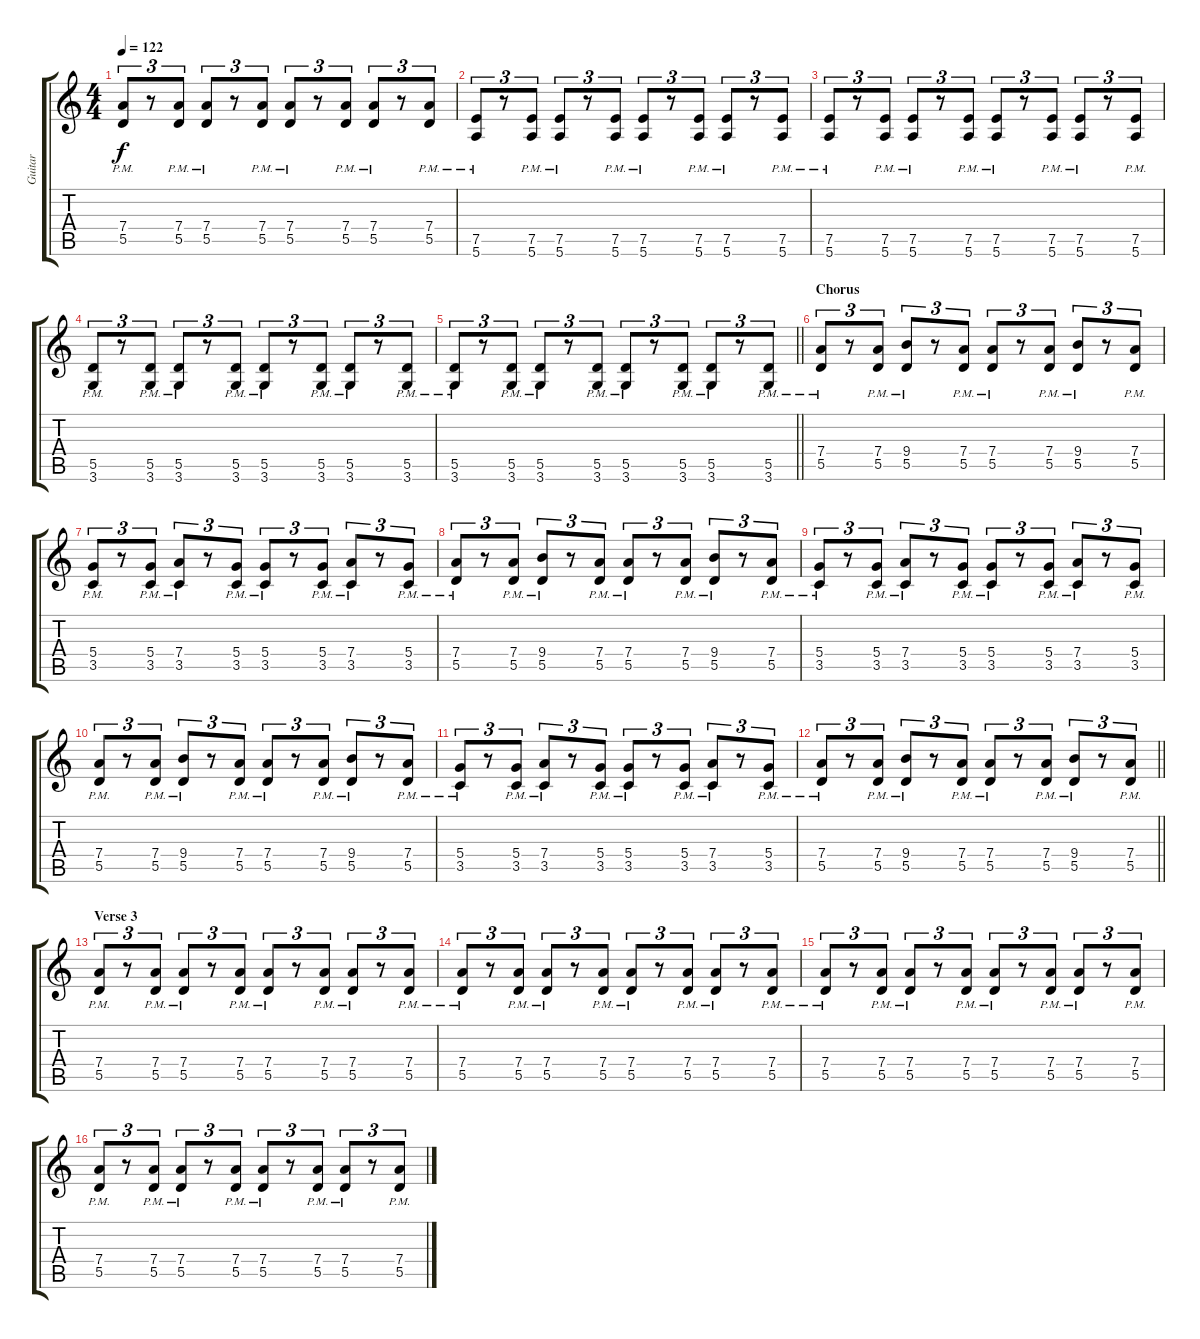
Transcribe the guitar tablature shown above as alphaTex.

\track ("Guitar" "Guitar") {instrument electricguitarmuted}
\staff {score tabs}
\tuning (E4 B3 G3 D3 A2 E2) {hide}
\ts (4 4)
\tempo 122
\clef g2
\ks c
(7.4{pm} 5.5{pm}).8{tu (3 2) dy f} r.8{tu (3 2)} (7.4{pm} 5.5{pm}).8{tu (3 2)} (7.4{pm} 5.5{pm}).8{tu (3 2)} r.8{tu (3 2)} (7.4{pm} 5.5{pm}).8{tu (3 2)} (7.4{pm} 5.5{pm}).8{tu (3 2)} r.8{tu (3 2)} (7.4{pm} 5.5{pm}).8{tu (3 2)} (7.4{pm} 5.5{pm}).8{tu (3 2)} r.8{tu (3 2)} (7.4{pm} 5.5{pm}).8{tu (3 2)} |
(7.5{pm} 5.6{pm}).8{tu (3 2)} r.8{tu (3 2)} (7.5{pm} 5.6{pm}).8{tu (3 2)} (7.5{pm} 5.6{pm}).8{tu (3 2)} r.8{tu (3 2)} (7.5{pm} 5.6{pm}).8{tu (3 2)} (7.5{pm} 5.6{pm}).8{tu (3 2)} r.8{tu (3 2)} (7.5{pm} 5.6{pm}).8{tu (3 2)} (7.5{pm} 5.6{pm}).8{tu (3 2)} r.8{tu (3 2)} (7.5{pm} 5.6{pm}).8{tu (3 2)} |
(7.5{pm} 5.6{pm}).8{tu (3 2)} r.8{tu (3 2)} (7.5{pm} 5.6{pm}).8{tu (3 2)} (7.5{pm} 5.6{pm}).8{tu (3 2)} r.8{tu (3 2)} (7.5{pm} 5.6{pm}).8{tu (3 2)} (7.5{pm} 5.6{pm}).8{tu (3 2)} r.8{tu (3 2)} (7.5{pm} 5.6{pm}).8{tu (3 2)} (7.5{pm} 5.6{pm}).8{tu (3 2)} r.8{tu (3 2)} (7.5{pm} 5.6{pm}).8{tu (3 2)} |
(5.5{pm} 3.6{pm}).8{tu (3 2)} r.8{tu (3 2)} (5.5{pm} 3.6{pm}).8{tu (3 2)} (5.5{pm} 3.6{pm}).8{tu (3 2)} r.8{tu (3 2)} (5.5{pm} 3.6{pm}).8{tu (3 2)} (5.5{pm} 3.6{pm}).8{tu (3 2)} r.8{tu (3 2)} (5.5{pm} 3.6{pm}).8{tu (3 2)} (5.5{pm} 3.6{pm}).8{tu (3 2)} r.8{tu (3 2)} (5.5{pm} 3.6{pm}).8{tu (3 2)} |
\barLineRight lightlight
(5.5{pm} 3.6{pm}).8{tu (3 2)} r.8{tu (3 2)} (5.5{pm} 3.6{pm}).8{tu (3 2)} (5.5{pm} 3.6{pm}).8{tu (3 2)} r.8{tu (3 2)} (5.5{pm} 3.6{pm}).8{tu (3 2)} (5.5{pm} 3.6{pm}).8{tu (3 2)} r.8{tu (3 2)} (5.5{pm} 3.6{pm}).8{tu (3 2)} (5.5{pm} 3.6{pm}).8{tu (3 2)} r.8{tu (3 2)} (5.5{pm} 3.6{pm}).8{tu (3 2)} |
\section ("" "Chorus")
(7.4{pm} 5.5{pm}).8{tu (3 2)} r.8{tu (3 2)} (7.4{pm} 5.5{pm}).8{tu (3 2)} (9.4{pm} 5.5{pm}).8{tu (3 2)} r.8{tu (3 2)} (7.4{pm} 5.5{pm}).8{tu (3 2)} (7.4{pm} 5.5{pm}).8{tu (3 2)} r.8{tu (3 2)} (7.4{pm} 5.5{pm}).8{tu (3 2)} (9.4{pm} 5.5{pm}).8{tu (3 2)} r.8{tu (3 2)} (7.4{pm} 5.5{pm}).8{tu (3 2)} |
(5.4{pm} 3.5{pm}).8{tu (3 2)} r.8{tu (3 2)} (5.4{pm} 3.5{pm}).8{tu (3 2)} (7.4{pm} 3.5{pm}).8{tu (3 2)} r.8{tu (3 2)} (5.4{pm} 3.5{pm}).8{tu (3 2)} (5.4{pm} 3.5{pm}).8{tu (3 2)} r.8{tu (3 2)} (5.4{pm} 3.5{pm}).8{tu (3 2)} (7.4{pm} 3.5{pm}).8{tu (3 2)} r.8{tu (3 2)} (5.4{pm} 3.5{pm}).8{tu (3 2)} |
(7.4{pm} 5.5{pm}).8{tu (3 2)} r.8{tu (3 2)} (7.4{pm} 5.5{pm}).8{tu (3 2)} (9.4{pm} 5.5{pm}).8{tu (3 2)} r.8{tu (3 2)} (7.4{pm} 5.5{pm}).8{tu (3 2)} (7.4{pm} 5.5{pm}).8{tu (3 2)} r.8{tu (3 2)} (7.4{pm} 5.5{pm}).8{tu (3 2)} (9.4{pm} 5.5{pm}).8{tu (3 2)} r.8{tu (3 2)} (7.4{pm} 5.5{pm}).8{tu (3 2)} |
(5.4{pm} 3.5{pm}).8{tu (3 2)} r.8{tu (3 2)} (5.4{pm} 3.5{pm}).8{tu (3 2)} (7.4{pm} 3.5{pm}).8{tu (3 2)} r.8{tu (3 2)} (5.4{pm} 3.5{pm}).8{tu (3 2)} (5.4{pm} 3.5{pm}).8{tu (3 2)} r.8{tu (3 2)} (5.4{pm} 3.5{pm}).8{tu (3 2)} (7.4{pm} 3.5{pm}).8{tu (3 2)} r.8{tu (3 2)} (5.4{pm} 3.5{pm}).8{tu (3 2)} |
(7.4{pm} 5.5{pm}).8{tu (3 2)} r.8{tu (3 2)} (7.4{pm} 5.5{pm}).8{tu (3 2)} (9.4{pm} 5.5{pm}).8{tu (3 2)} r.8{tu (3 2)} (7.4{pm} 5.5{pm}).8{tu (3 2)} (7.4{pm} 5.5{pm}).8{tu (3 2)} r.8{tu (3 2)} (7.4{pm} 5.5{pm}).8{tu (3 2)} (9.4{pm} 5.5{pm}).8{tu (3 2)} r.8{tu (3 2)} (7.4{pm} 5.5{pm}).8{tu (3 2)} |
(5.4{pm} 3.5{pm}).8{tu (3 2)} r.8{tu (3 2)} (5.4{pm} 3.5{pm}).8{tu (3 2)} (7.4{pm} 3.5{pm}).8{tu (3 2)} r.8{tu (3 2)} (5.4{pm} 3.5{pm}).8{tu (3 2)} (5.4{pm} 3.5{pm}).8{tu (3 2)} r.8{tu (3 2)} (5.4{pm} 3.5{pm}).8{tu (3 2)} (7.4{pm} 3.5{pm}).8{tu (3 2)} r.8{tu (3 2)} (5.4{pm} 3.5{pm}).8{tu (3 2)} |
\barLineRight lightlight
(7.4{pm} 5.5{pm}).8{tu (3 2)} r.8{tu (3 2)} (7.4{pm} 5.5{pm}).8{tu (3 2)} (9.4{pm} 5.5{pm}).8{tu (3 2)} r.8{tu (3 2)} (7.4{pm} 5.5{pm}).8{tu (3 2)} (7.4{pm} 5.5{pm}).8{tu (3 2)} r.8{tu (3 2)} (7.4{pm} 5.5{pm}).8{tu (3 2)} (9.4{pm} 5.5{pm}).8{tu (3 2)} r.8{tu (3 2)} (7.4{pm} 5.5{pm}).8{tu (3 2)} |
\section ("" "Verse 3")
(7.4{pm} 5.5{pm}).8{tu (3 2)} r.8{tu (3 2)} (7.4{pm} 5.5{pm}).8{tu (3 2)} (7.4{pm} 5.5{pm}).8{tu (3 2)} r.8{tu (3 2)} (7.4{pm} 5.5{pm}).8{tu (3 2)} (7.4{pm} 5.5{pm}).8{tu (3 2)} r.8{tu (3 2)} (7.4{pm} 5.5{pm}).8{tu (3 2)} (7.4{pm} 5.5{pm}).8{tu (3 2)} r.8{tu (3 2)} (7.4{pm} 5.5{pm}).8{tu (3 2)} |
(7.4{pm} 5.5{pm}).8{tu (3 2)} r.8{tu (3 2)} (7.4{pm} 5.5{pm}).8{tu (3 2)} (7.4{pm} 5.5{pm}).8{tu (3 2)} r.8{tu (3 2)} (7.4{pm} 5.5{pm}).8{tu (3 2)} (7.4{pm} 5.5{pm}).8{tu (3 2)} r.8{tu (3 2)} (7.4{pm} 5.5{pm}).8{tu (3 2)} (7.4{pm} 5.5{pm}).8{tu (3 2)} r.8{tu (3 2)} (7.4{pm} 5.5{pm}).8{tu (3 2)} |
(7.4{pm} 5.5{pm}).8{tu (3 2)} r.8{tu (3 2)} (7.4{pm} 5.5{pm}).8{tu (3 2)} (7.4{pm} 5.5{pm}).8{tu (3 2)} r.8{tu (3 2)} (7.4{pm} 5.5{pm}).8{tu (3 2)} (7.4{pm} 5.5{pm}).8{tu (3 2)} r.8{tu (3 2)} (7.4{pm} 5.5{pm}).8{tu (3 2)} (7.4{pm} 5.5{pm}).8{tu (3 2)} r.8{tu (3 2)} (7.4{pm} 5.5{pm}).8{tu (3 2)} |
(7.4{pm} 5.5{pm}).8{tu (3 2)} r.8{tu (3 2)} (7.4{pm} 5.5{pm}).8{tu (3 2)} (7.4{pm} 5.5{pm}).8{tu (3 2)} r.8{tu (3 2)} (7.4{pm} 5.5{pm}).8{tu (3 2)} (7.4{pm} 5.5{pm}).8{tu (3 2)} r.8{tu (3 2)} (7.4{pm} 5.5{pm}).8{tu (3 2)} (7.4{pm} 5.5{pm}).8{tu (3 2)} r.8{tu (3 2)} (7.4{pm} 5.5{pm}).8{tu (3 2)}
